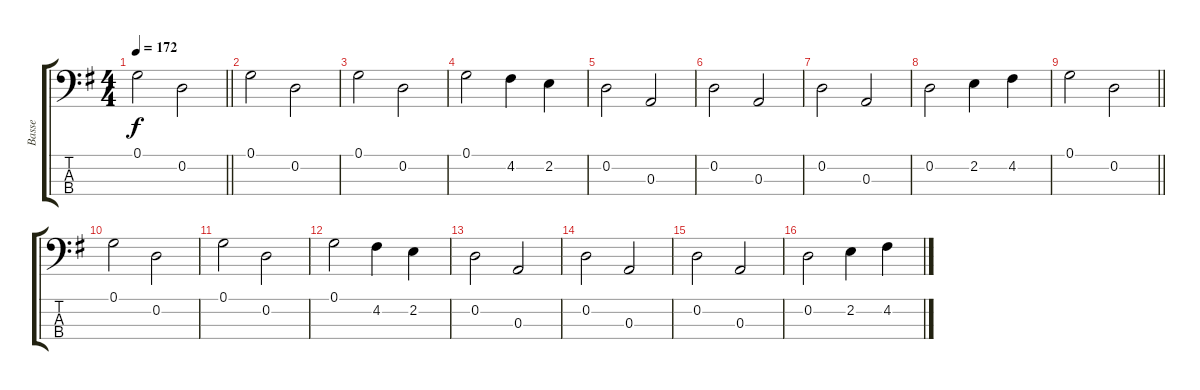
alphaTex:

\track ("Basse" "Basse") {instrument electricbassfinger}
\staff {score tabs}
\tuning (G2 D2 A1 E1) {hide}
\ts (4 4)
\tempo 172
\clef f4
\barLineRight lightlight
\ks g
0.1.2{dy f} 0.2.2 |
0.1.2 0.2.2 |
0.1.2 0.2.2 |
0.1.2 4.2.4 2.2.4 |
0.2.2 0.3.2 |
0.2.2 0.3.2 |
0.2.2 0.3.2 |
0.2.2 2.2.4 4.2.4 |
\barLineRight lightlight
0.1.2 0.2.2 |
0.1.2 0.2.2 |
0.1.2 0.2.2 |
0.1.2 4.2.4 2.2.4 |
0.2.2 0.3.2 |
0.2.2 0.3.2 |
0.2.2 0.3.2 |
0.2.2 2.2.4 4.2.4
